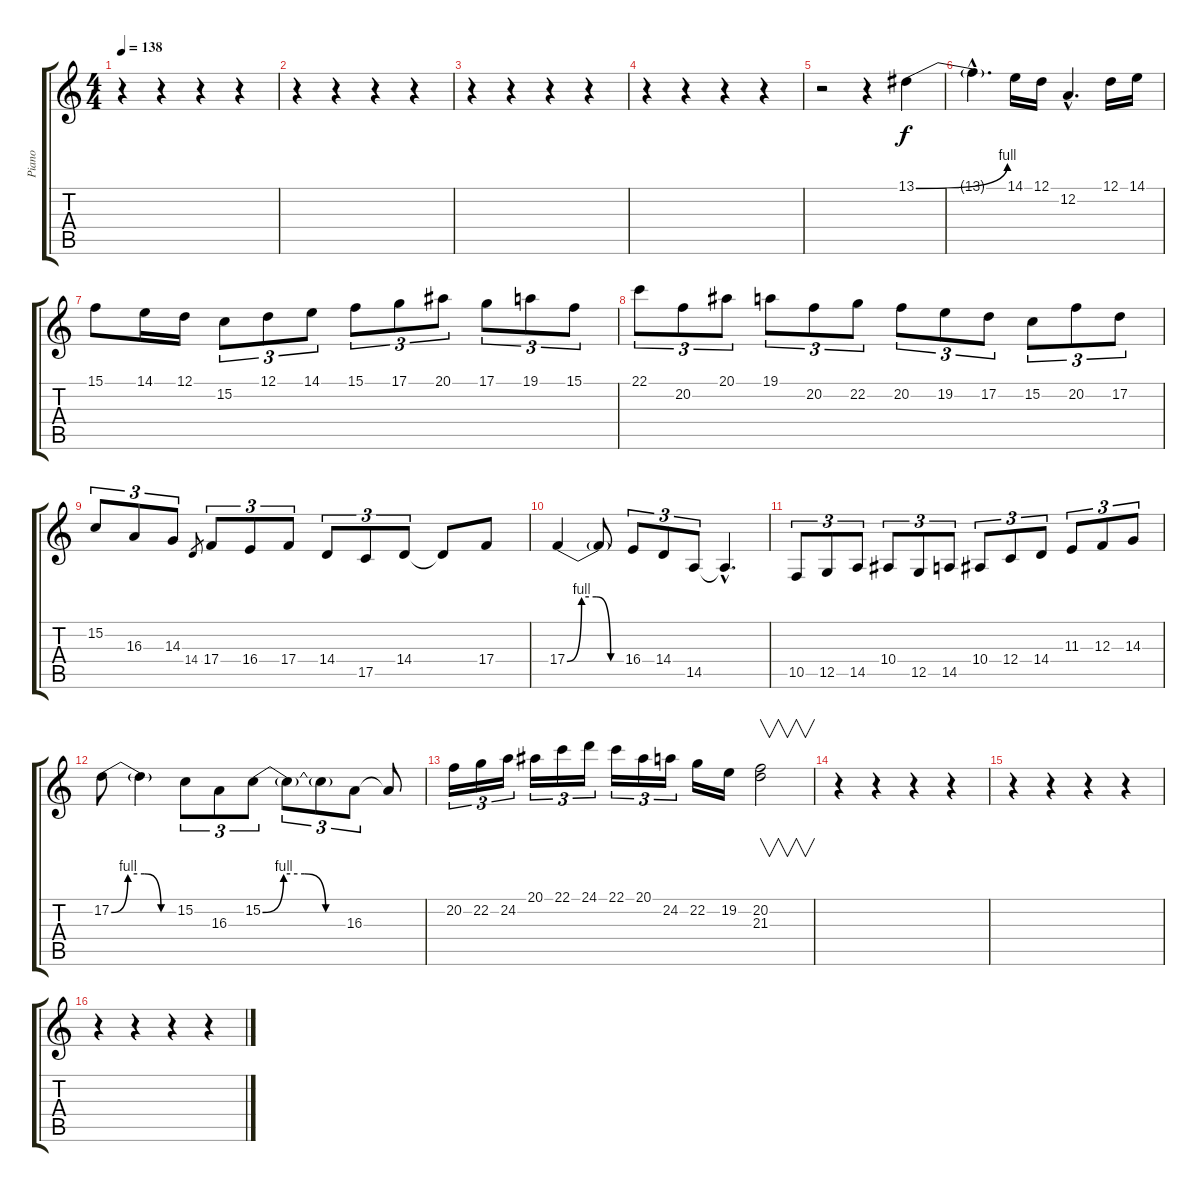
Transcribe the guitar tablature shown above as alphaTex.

\track ("Piano" "Piano") {instrument orchestralharp}
\staff {score tabs}
\tuning (D4 A3 F3 C3 G2 D2) {hide}
\ts (4 4)
\tempo 138
\clef g2
\ks c
r.4{dy f} r.4 r.4 r.4 |
r.4 r.4 r.4 r.4 |
r.4 r.4 r.4 r.4 |
r.4 r.4 r.4 r.4 |
r.2 r.4 13.1{be (bend 0 0 60 4)}.4 |
13.1{hac t}.4{d} 14.1.16 12.1.16 12.2{hac}.4{d} 12.1.16 14.1.16 |
15.1.8 14.1.16 12.1.16 15.2.8{tu (3 2)} 12.1.8{tu (3 2)} 14.1.8{tu (3 2)} 15.1.8{tu (3 2)} 17.1.8{tu (3 2)} 20.1.8{tu (3 2)} 17.1.8{tu (3 2)} 19.1.8{tu (3 2)} 15.1.8{tu (3 2)} |
22.1.8{tu (3 2)} 20.2.8{tu (3 2)} 20.1.8{tu (3 2)} 19.1.8{tu (3 2)} 20.2.8{tu (3 2)} 22.2.8{tu (3 2)} 20.2.8{tu (3 2)} 19.2.8{tu (3 2)} 17.2.8{tu (3 2)} 15.2.8{tu (3 2)} 20.2.8{tu (3 2)} 17.2.8{tu (3 2)} |
15.2.8{tu (3 2)} 16.3.8{tu (3 2)} 14.3.8{tu (3 2)} 14.4.8{gr} 17.4.8{tu (3 2)} 16.4.8{tu (3 2)} 17.4.8{tu (3 2)} 14.4.8{tu (3 2)} 17.5.8{tu (3 2)} 14.4.8{tu (3 2)} 14.4{t}.8 17.4.8 |
17.4{be (custom 0 0 15 4 30 4 45 0 60 0)}.4 17.4{t}.8 16.4.8{tu (3 2)} 14.4.8{tu (3 2)} 14.5.8{tu (3 2)} 14.5{hac t}.4{d} |
10.5.8{tu (3 2)} 12.5.8{tu (3 2)} 14.5.8{tu (3 2)} 10.4.8{tu (3 2)} 12.5.8{tu (3 2)} 14.5.8{tu (3 2)} 10.4.8{tu (3 2)} 12.4.8{tu (3 2)} 14.4.8{tu (3 2)} 11.3.8{tu (3 2)} 12.3.8{tu (3 2)} 14.3.8{tu (3 2)} |
17.2{be (custom 0 0 15 4 30 4 45 0 60 0)}.8 17.2{t}.4 15.2.8{tu (3 2)} 16.3.8{tu (3 2)} 15.2{be (custom 0 0 15 4 30 4 45 0 60 0)}.8{tu (3 2)} 15.2{t}.8{tu (3 2)} 15.2{t}.8{tu (3 2)} 16.3.8{tu (3 2)} 16.3{t}.8 |
20.2.16{tu (3 2)} 22.2.16{tu (3 2)} 24.2.16{tu (3 2)} 20.1.16{tu (3 2)} 22.1.16{tu (3 2)} 24.1.16{tu (3 2)} 22.1.16{tu (3 2)} 20.1.16{tu (3 2)} 24.2.16{tu (3 2)} 22.2.16 19.2.16 (20.2 21.3).2{v} |
r.4 r.4 r.4 r.4 |
r.4 r.4 r.4 r.4 |
r.4 r.4 r.4 r.4
